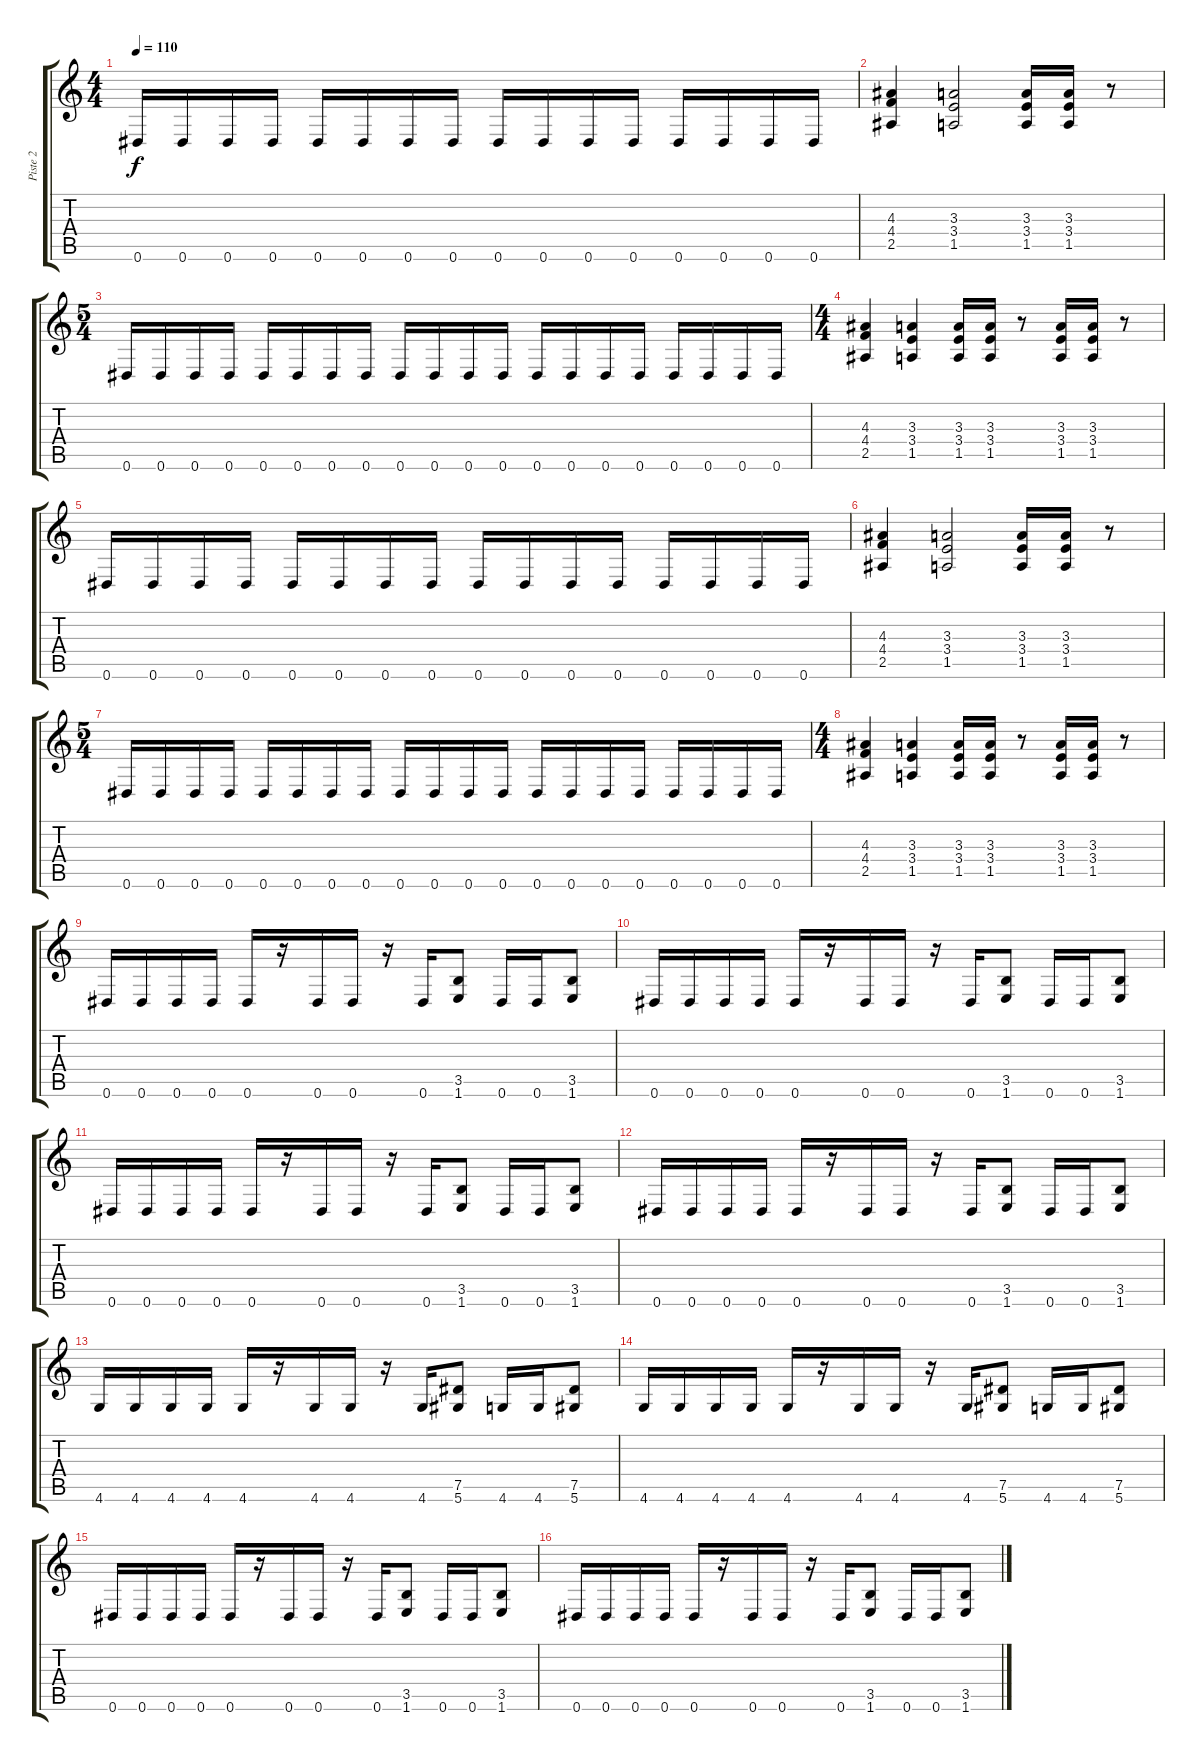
\track ("Piste 2" "Piste 2") {instrument distortionguitar}
\staff {score tabs}
\tuning (Eb4 Bb3 Gb3 Db3 Ab2 Eb2) {hide}
\ts (4 4)
\tempo 110
\clef g2
\ks c
0.6.16{dy f} 0.6.16 0.6.16 0.6.16 0.6.16 0.6.16 0.6.16 0.6.16 0.6.16 0.6.16 0.6.16 0.6.16 0.6.16 0.6.16 0.6.16 0.6.16 |
(4.3 4.4 2.5).4 (3.3 3.4 1.5).2 (3.3 3.4 1.5).16 (3.3 3.4 1.5).16 r.8 |
\ts (5 4)
0.6.16 0.6.16 0.6.16 0.6.16 0.6.16 0.6.16 0.6.16 0.6.16 0.6.16 0.6.16 0.6.16 0.6.16 0.6.16 0.6.16 0.6.16 0.6.16 0.6.16 0.6.16 0.6.16 0.6.16 |
\ts (4 4)
(4.3 4.4 2.5).4 (3.3 3.4 1.5).4 (3.3 3.4 1.5).16 (3.3 3.4 1.5).16 r.8 (3.3 3.4 1.5).16 (3.3 3.4 1.5).16 r.8 |
0.6.16 0.6.16 0.6.16 0.6.16 0.6.16 0.6.16 0.6.16 0.6.16 0.6.16 0.6.16 0.6.16 0.6.16 0.6.16 0.6.16 0.6.16 0.6.16 |
(4.3 4.4 2.5).4 (3.3 3.4 1.5).2 (3.3 3.4 1.5).16 (3.3 3.4 1.5).16 r.8 |
\ts (5 4)
0.6.16 0.6.16 0.6.16 0.6.16 0.6.16 0.6.16 0.6.16 0.6.16 0.6.16 0.6.16 0.6.16 0.6.16 0.6.16 0.6.16 0.6.16 0.6.16 0.6.16 0.6.16 0.6.16 0.6.16 |
\ts (4 4)
(4.3 4.4 2.5).4 (3.3 3.4 1.5).4 (3.3 3.4 1.5).16 (3.3 3.4 1.5).16 r.8 (3.3 3.4 1.5).16 (3.3 3.4 1.5).16 r.8 |
0.6.16 0.6.16 0.6.16 0.6.16 0.6.16 r.16 0.6.16 0.6.16 r.16 0.6.16 (3.5 1.6).8 0.6.16 0.6.16 (3.5 1.6).8 |
0.6.16 0.6.16 0.6.16 0.6.16 0.6.16 r.16 0.6.16 0.6.16 r.16 0.6.16 (3.5 1.6).8 0.6.16 0.6.16 (3.5 1.6).8 |
0.6.16 0.6.16 0.6.16 0.6.16 0.6.16 r.16 0.6.16 0.6.16 r.16 0.6.16 (3.5 1.6).8 0.6.16 0.6.16 (3.5 1.6).8 |
0.6.16 0.6.16 0.6.16 0.6.16 0.6.16 r.16 0.6.16 0.6.16 r.16 0.6.16 (3.5 1.6).8 0.6.16 0.6.16 (3.5 1.6).8 |
4.6.16 4.6.16 4.6.16 4.6.16 4.6.16 r.16 4.6.16 4.6.16 r.16 4.6.16 (7.5 5.6).8 4.6.16 4.6.16 (7.5 5.6).8 |
4.6.16 4.6.16 4.6.16 4.6.16 4.6.16 r.16 4.6.16 4.6.16 r.16 4.6.16 (7.5 5.6).8 4.6.16 4.6.16 (7.5 5.6).8 |
0.6.16 0.6.16 0.6.16 0.6.16 0.6.16 r.16 0.6.16 0.6.16 r.16 0.6.16 (3.5 1.6).8 0.6.16 0.6.16 (3.5 1.6).8 |
0.6.16 0.6.16 0.6.16 0.6.16 0.6.16 r.16 0.6.16 0.6.16 r.16 0.6.16 (3.5 1.6).8 0.6.16 0.6.16 (3.5 1.6).8
